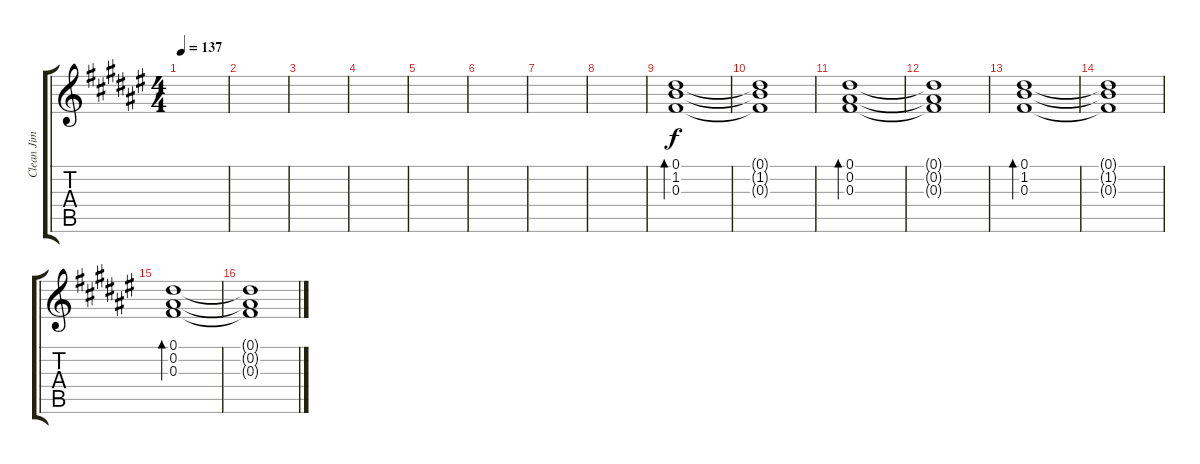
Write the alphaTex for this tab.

\track ("Clean Jim root" "Clean Jim ") {instrument electricguitarclean}
\staff {score tabs}
\tuning (Eb4 Bb3 Gb3 Db3 Ab2 Eb2) {hide}
\ts (4 4)
\tempo 137
\clef g2
\ks d#minor
|
|
|
|
|
|
|
|
(0.1 1.2 0.3).1{bd 240} |
(0.1{t} 1.2{t} 0.3{t}).1 |
(0.1 0.2 0.3).1{bd 240} |
(0.1{t} 0.2{t} 0.3{t}).1 |
(0.1 1.2 0.3).1{bd 240} |
(0.1{t} 1.2{t} 0.3{t}).1 |
(0.1 0.2 0.3).1{bd 240} |
(0.1{t} 0.2{t} 0.3{t}).1
